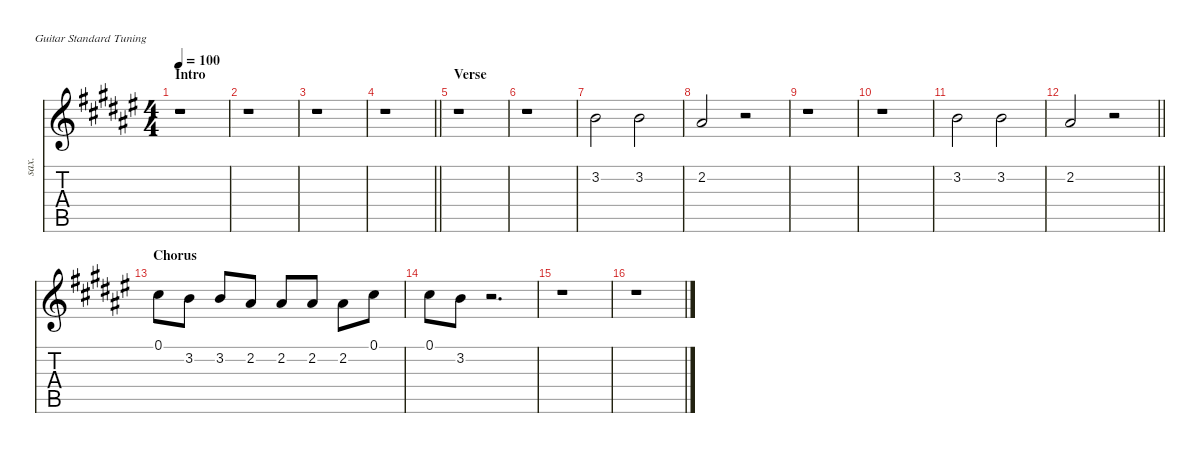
\defaultSystemsLayout 4
\hideDynamics
\bracketExtendMode nobrackets
\otherSystemsTrackNameOrientation horizontal
\track ("George" "sax.") {instrument altosax}
\staff {score tabs}
\tuning (E4 B3 G3 D3 A2 E2)
\displaytranspose 9
\ts (4 4)
\beaming (8 2 2 2 2)
\section ("" "Intro")
\tempo 100
\clef g2
\ks f#
r.1{dy f instrument altosax} |
r.1 |
r.1 |
\barLineRight lightlight
r.1 |
\section ("" "Verse")
r.1 |
r.1 |
3.2{acc forcenatural}.2 3.2{acc forcenatural}.2 |
2.2{acc #}.2 r.2 |
r.1 |
r.1 |
3.2{acc forcenatural}.2 3.2{acc forcenatural}.2 |
\barLineRight lightlight
2.2{acc #}.2 r.2 |
\section ("" "Chorus")
0.1{acc #}.8 3.2{acc forcenatural}.8 3.2{acc forcenatural}.8 2.2{acc #}.8 2.2{acc #}.8 2.2{acc #}.8 2.2{acc #}.8 0.1{acc #}.8 |
0.1{acc #}.8 3.2{acc forcenatural}.8 r.2{d} |
r.1 |
r.1
